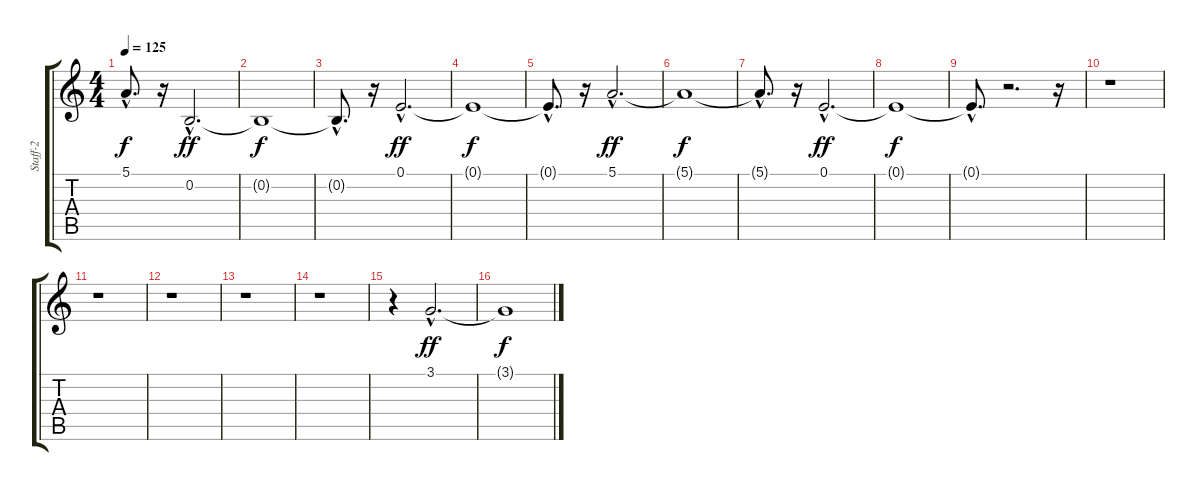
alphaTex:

\track ("Staff-2" "Staff-2") {instrument pad2warm}
\staff {score tabs}
\tuning (E4 B3 G3 D3 A2 E2) {hide}
\ts (4 4)
\tempo 125
\clef g2
\ks c
5.1{hac t}.8{d dy f} r.16 0.2{hac}.2{d dy ff} |
0.2{t}.1{dy f} |
0.2{hac t}.8{d} r.16 0.1{hac}.2{d dy ff} |
0.1{t}.1{dy f} |
0.1{hac t}.8{d} r.16 5.1{hac}.2{d dy ff} |
5.1{t}.1{dy f} |
5.1{hac t}.8{d} r.16 0.1{hac}.2{d dy ff} |
0.1{t}.1{dy f} |
0.1{hac t}.8{d} r.2{d} r.16 |
r.1 |
r.1 |
r.1 |
r.1 |
r.1 |
r.4 3.1{hac}.2{d dy ff} |
3.1{t}.1{dy f}
